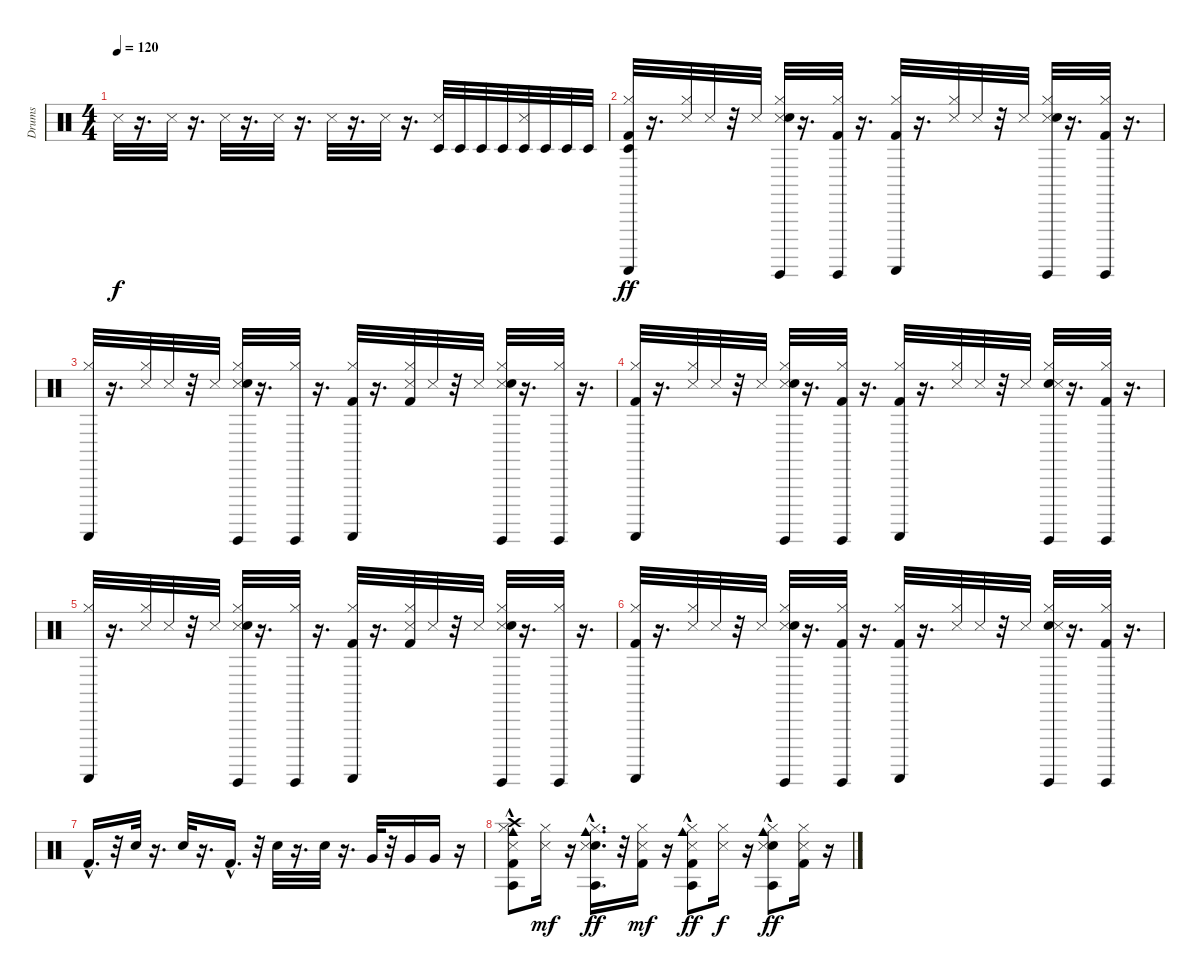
\track ("Drums" "Drums") {instrument percussion}
\staff {score}
\articulation defaults
\ts (4 4)
\tempo 120
\clef neutral
\ks c "Snare (side stick) 3".32{dy f}
r.16{d} "Snare (side stick) 3".32 r.16{d} "Snare (side stick) 3".32 r.16{d} "Snare (side stick) 3".32 r.16{d} "Snare (side stick) 3".32 r.16{d} "Snare (side stick) 3".32 r.16{d} ("Timbale low (hit)" "Snare (side stick) 3").32 "Timbale low (hit)".32 "Timbale low (hit)".32 "Timbale low (hit)".32 ("Timbale low (hit)" "Snare (side stick) 3").32 "Timbale low (hit)".32 "Timbale low (hit)".32 "Timbale low (hit)".32 |
("Timbale low (hit)" "Guiro (scrap-return)" "Hi-Hat (closed)" "Kick (hit) 2").32{dy ff} r.16{d} ("Hi-Hat (closed)" "Snare (side stick) 3").32 "Snare (side stick) 3".32 r.32 "Snare (side stick) 3".32 ("Guiro (hit)" "Snare (side stick) 3" "Hi-Hat (closed)" "Snare (hit) 2").32 r.16{d} ("Guiro (hit)" "Hi-Hat (closed)" "Kick (hit) 2").32 r.16{d} ("Guiro (scrap-return)" "Hi-Hat (closed)" "Kick (hit) 2").32 r.16{d} ("Snare (side stick) 3" "Hi-Hat (closed)").32 "Snare (side stick) 3".32 r.32 "Snare (side stick) 3".32 ("Snare (side stick) 3" "Guiro (hit)" "Hi-Hat (closed)" "Snare (hit) 2").32 r.16{d} ("Guiro (hit)" "Hi-Hat (closed)" "Kick (hit) 2").32 r.16{d} |
("Guiro (scrap-return)" "Hi-Hat (closed)").32 r.16{d} ("Snare (side stick) 3" "Hi-Hat (closed)").32 "Snare (side stick) 3".32 r.32 "Snare (side stick) 3".32 ("Guiro (hit)" "Hi-Hat (closed)" "Snare (side stick) 3" "Snare (hit) 2").32 r.16{d} ("Guiro (hit)" "Hi-Hat (closed)").32 r.16{d} ("Kick (hit) 2" "Guiro (scrap-return)" "Hi-Hat (closed)").32 r.16{d} ("Snare (side stick) 3" "Hi-Hat (closed)" "Kick (hit) 2").32 "Snare (side stick) 3".32 r.32 "Snare (side stick) 3".32 ("Guiro (hit)" "Hi-Hat (closed)" "Snare (side stick) 3" "Snare (hit) 2").32 r.16{d} ("Guiro (hit)" "Hi-Hat (closed)").32 r.16{d} |
("Guiro (scrap-return)" "Hi-Hat (closed)" "Kick (hit) 2").32 r.16{d} ("Hi-Hat (closed)" "Snare (side stick) 3").32 "Snare (side stick) 3".32 r.32 "Snare (side stick) 3".32 ("Guiro (hit)" "Hi-Hat (closed)" "Snare (side stick) 3" "Snare (hit) 2").32 r.16{d} ("Guiro (hit)" "Hi-Hat (closed)" "Kick (hit) 2").32 r.16{d} ("Guiro (scrap-return)" "Hi-Hat (closed)" "Kick (hit) 2").32 r.16{d} ("Snare (side stick) 3" "Hi-Hat (closed)").32 "Snare (side stick) 3".32 r.32 "Snare (side stick) 3".32 ("Snare (hit) 2" "Hi-Hat (closed)" "Guiro (hit)" "Snare (side stick) 3").32 r.16{d} ("Kick (hit) 2" "Guiro (hit)" "Hi-Hat (closed)").32 r.16{d} |
("Hi-Hat (closed)" "Guiro (scrap-return)").32 r.16{d} ("Hi-Hat (closed)" "Snare (side stick) 3").32 "Snare (side stick) 3".32 r.32 "Snare (side stick) 3".32 ("Hi-Hat (closed)" "Guiro (hit)" "Snare (side stick) 3" "Snare (hit) 2").32 r.16{d} ("Hi-Hat (closed)" "Guiro (hit)").32 r.16{d} ("Kick (hit) 2" "Guiro (scrap-return)" "Hi-Hat (closed)").32 r.16{d} ("Hi-Hat (closed)" "Snare (side stick) 3" "Kick (hit) 2").32 "Snare (side stick) 3".32 r.32 "Snare (side stick) 3".32 ("Hi-Hat (closed)" "Guiro (hit)" "Snare (side stick) 3" "Snare (hit) 2").32 r.16{d} ("Hi-Hat (closed)" "Guiro (hit)").32 r.16{d} |
("Guiro (scrap-return)" "Hi-Hat (closed)" "Kick (hit) 2").32 r.16{d} ("Hi-Hat (closed)" "Snare (side stick) 3").32 "Snare (side stick) 3".32 r.32 "Snare (side stick) 3".32 ("Guiro (hit)" "Hi-Hat (closed)" "Snare (side stick) 3" "Snare (hit) 2").32 r.16{d} ("Guiro (hit)" "Hi-Hat (closed)" "Kick (hit) 2").32 r.16{d} ("Guiro (scrap-return)" "Hi-Hat (closed)" "Kick (hit) 2").32 r.16{d} ("Snare (side stick) 3" "Hi-Hat (closed)").32 "Snare (side stick) 3".32 r.32 "Snare (side stick) 3".32 ("Snare (hit) 2" "Hi-Hat (closed)" "Guiro (hit)" "Snare (side stick) 3").32 r.16{d} ("Kick (hit) 2" "Guiro (hit)" "Hi-Hat (closed)").32 r.16{d} |
"Kick (hit) 2"{hac}.16{d} r.32 "Electric Snare (hit)".32 r.16{d} "Electric Snare (hit)".32 r.16{d} "Kick (hit) 2"{hac}.16{d} r.32 "Electric Snare (hit)".32 r.16{d} "Electric Snare (hit)".32 r.16{d} "Very Low Tom (hit)".32 r.32 "Very Low Tom (hit)".16 "Very Low Tom (hit)".16 r.16 |
("Kick (hit) 2"{hac} "Hi-Hat (closed)" "Agogo tow (hit)"{hac} "Crash high (hit)" "Cowbell medium (hit)" "Snare (side stick) 3").8 ("Hi-Hat (closed)" "Snare (side stick) 3").16{dy mf} r.16 ("Snare (hit) 2"{hac} "Hi-Hat (closed)" "Agogo tow (hit)"{hac} "Cowbell medium (hit)"{hac} "Snare (side stick) 3").16{d dy ff} r.32 ("Kick (hit) 2" "Hi-Hat (closed)" "Snare (side stick) 3").16{dy mf} r.16 ("Kick (hit) 2"{hac} "Hi-Hat (closed)" "Agogo tow (hit)" "Cowbell medium (hit)" "Snare (side stick) 3").8{dy ff} ("Hi-Hat (closed)" "Snare (side stick) 3").16{dy f} r.16 ("Snare (hit) 2" "Hi-Hat (closed)" "Agogo tow (hit)"{hac} "Cowbell medium (hit)"{hac} "Snare (side stick) 3").8{dy ff} ("Kick (hit) 2" "Hi-Hat (closed)" "Snare (side stick) 3").16 r.16
